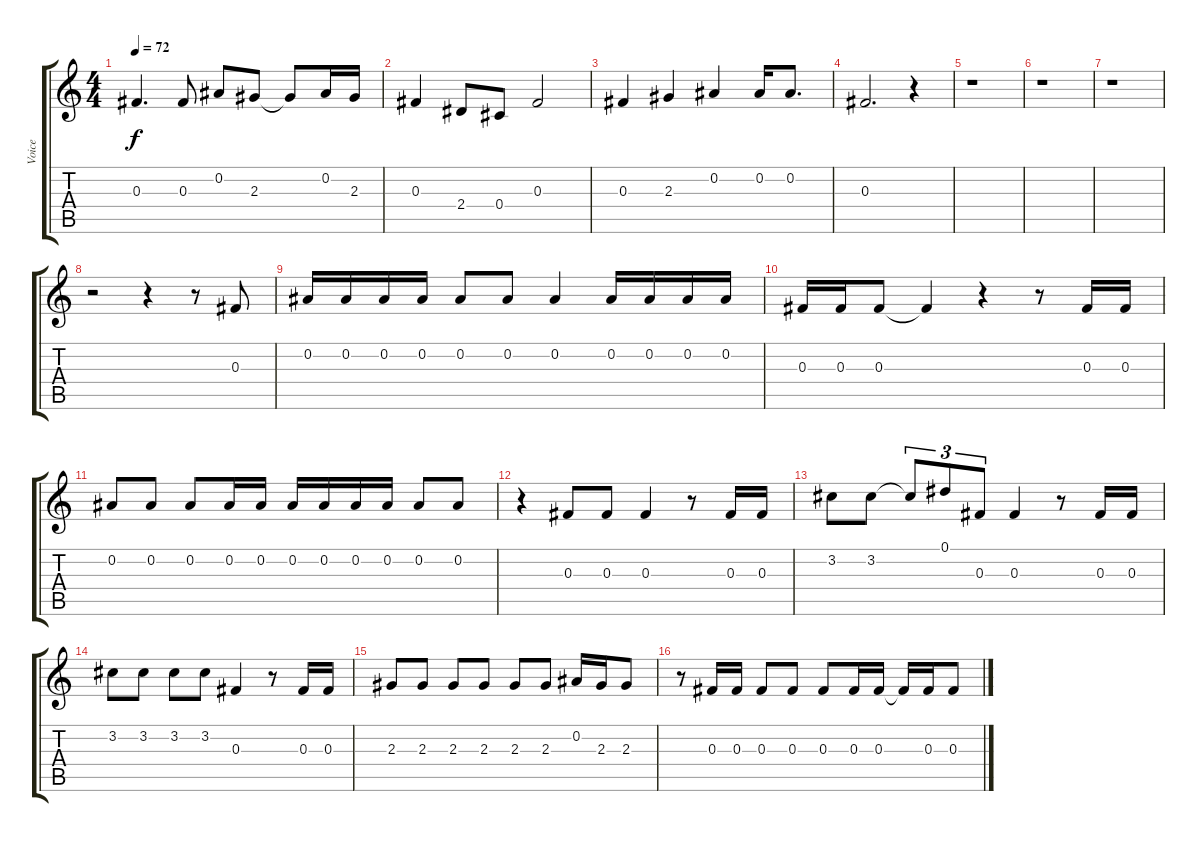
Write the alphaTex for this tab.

\track ("Voice" "Voice") {instrument electricguitarmuted}
\staff {score tabs}
\tuning (Eb4 Bb3 Gb3 Db3 Ab2 Eb2) {hide}
\ts (4 4)
\tempo 72
\clef g2
\ks c
0.3.4{d dy f} 0.3.8 0.2.8 2.3.8 2.3{t}.8 0.2.16 2.3.16 |
0.3.4 2.4.8 0.4.8 0.3.2 |
0.3.4 2.3.4 0.2.4 0.2.16 0.2.8{d} |
0.3.2{d} r.4 |
r.1 |
r.1 |
r.1 |
r.2 r.4 r.8 0.3.8 |
0.2.16 0.2.16 0.2.16 0.2.16 0.2.8 0.2.8 0.2.4 0.2.16 0.2.16 0.2.16 0.2.16 |
0.3.16 0.3.16 0.3.8 0.3{t}.4 r.4 r.8 0.3.16 0.3.16 |
0.2.8 0.2.8 0.2.8 0.2.16 0.2.16 0.2.16 0.2.16 0.2.16 0.2.16 0.2.8 0.2.8 |
r.4 0.3.8 0.3.8 0.3.4 r.8 0.3.16 0.3.16 |
3.2.8 3.2.8 3.2{t}.8{tu (3 2)} 0.1.8{tu (3 2)} 0.3.8{tu (3 2)} 0.3.4 r.8 0.3.16 0.3.16 |
3.2.8 3.2.8 3.2.8 3.2.8 0.3.4 r.8 0.3.16 0.3.16 |
2.3.8 2.3.8 2.3.8 2.3.8 2.3.8 2.3.8 0.2.16 2.3.16 2.3.8 |
r.8 0.3.16 0.3.16 0.3.8 0.3.8 0.3.8 0.3.16 0.3.16 0.3{t}.16 0.3.16 0.3.8
